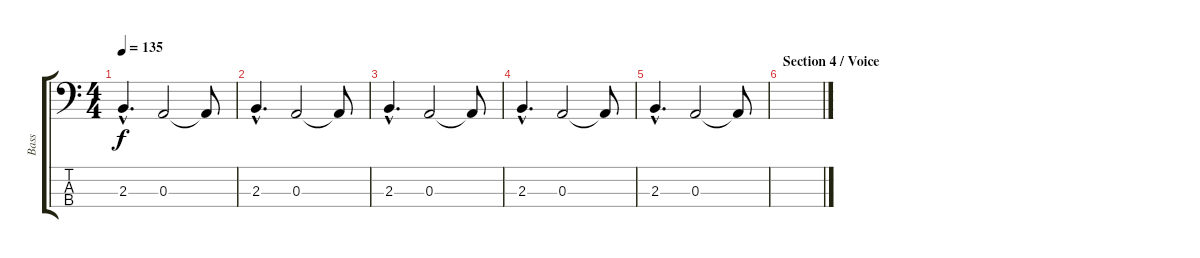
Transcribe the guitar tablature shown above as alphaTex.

\track ("Bass" "Bass") {instrument electricbassfinger}
\staff {score tabs}
\tuning (G2 D2 A1 E1) {hide}
\ts (4 4)
\tempo 135
\clef f4
\ks c
2.3{hac}.4{d dy f} 0.3.2 0.3{t}.8 |
2.3{hac}.4{d} 0.3.2 0.3{t}.8 |
2.3{hac}.4{d} 0.3.2 0.3{t}.8 |
2.3{hac}.4{d} 0.3.2 0.3{t}.8 |
2.3{hac}.4{d} 0.3.2 0.3{t}.8 |
\section ("" "Section 4 / Voice")
